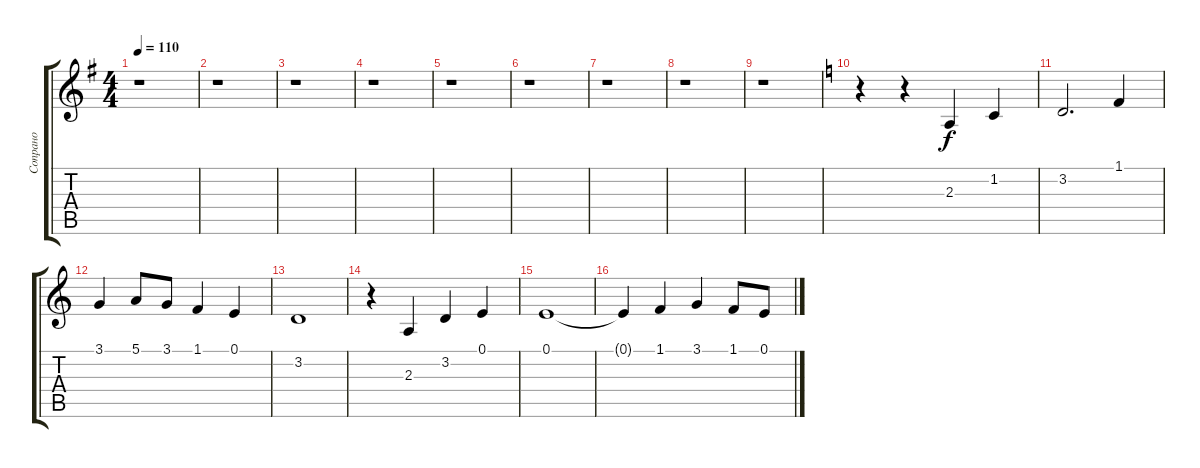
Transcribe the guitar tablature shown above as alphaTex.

\track ("Сопрано" "Сопрано") {instrument acousticgrandpiano}
\staff {score tabs}
\tuning (E4 B3 G3 D3 A2 E2) {hide}
\ts (4 4)
\tempo 110
\clef g2
\ks eminor
r.1{dy f} |
r.1 |
r.1 |
r.1 |
r.1 |
r.1 |
r.1 |
r.1 |
r.1 |
\ks aminor
r.4 r.4 2.3.4 1.2.4 |
3.2.2{d} 1.1.4 |
3.1.4 5.1.8 3.1.8 1.1.4 0.1.4 |
3.2.1 |
r.4 2.3.4 3.2.4 0.1.4 |
0.1.1 |
0.1{t}.4 1.1.4 3.1.4 1.1.8 0.1.8
